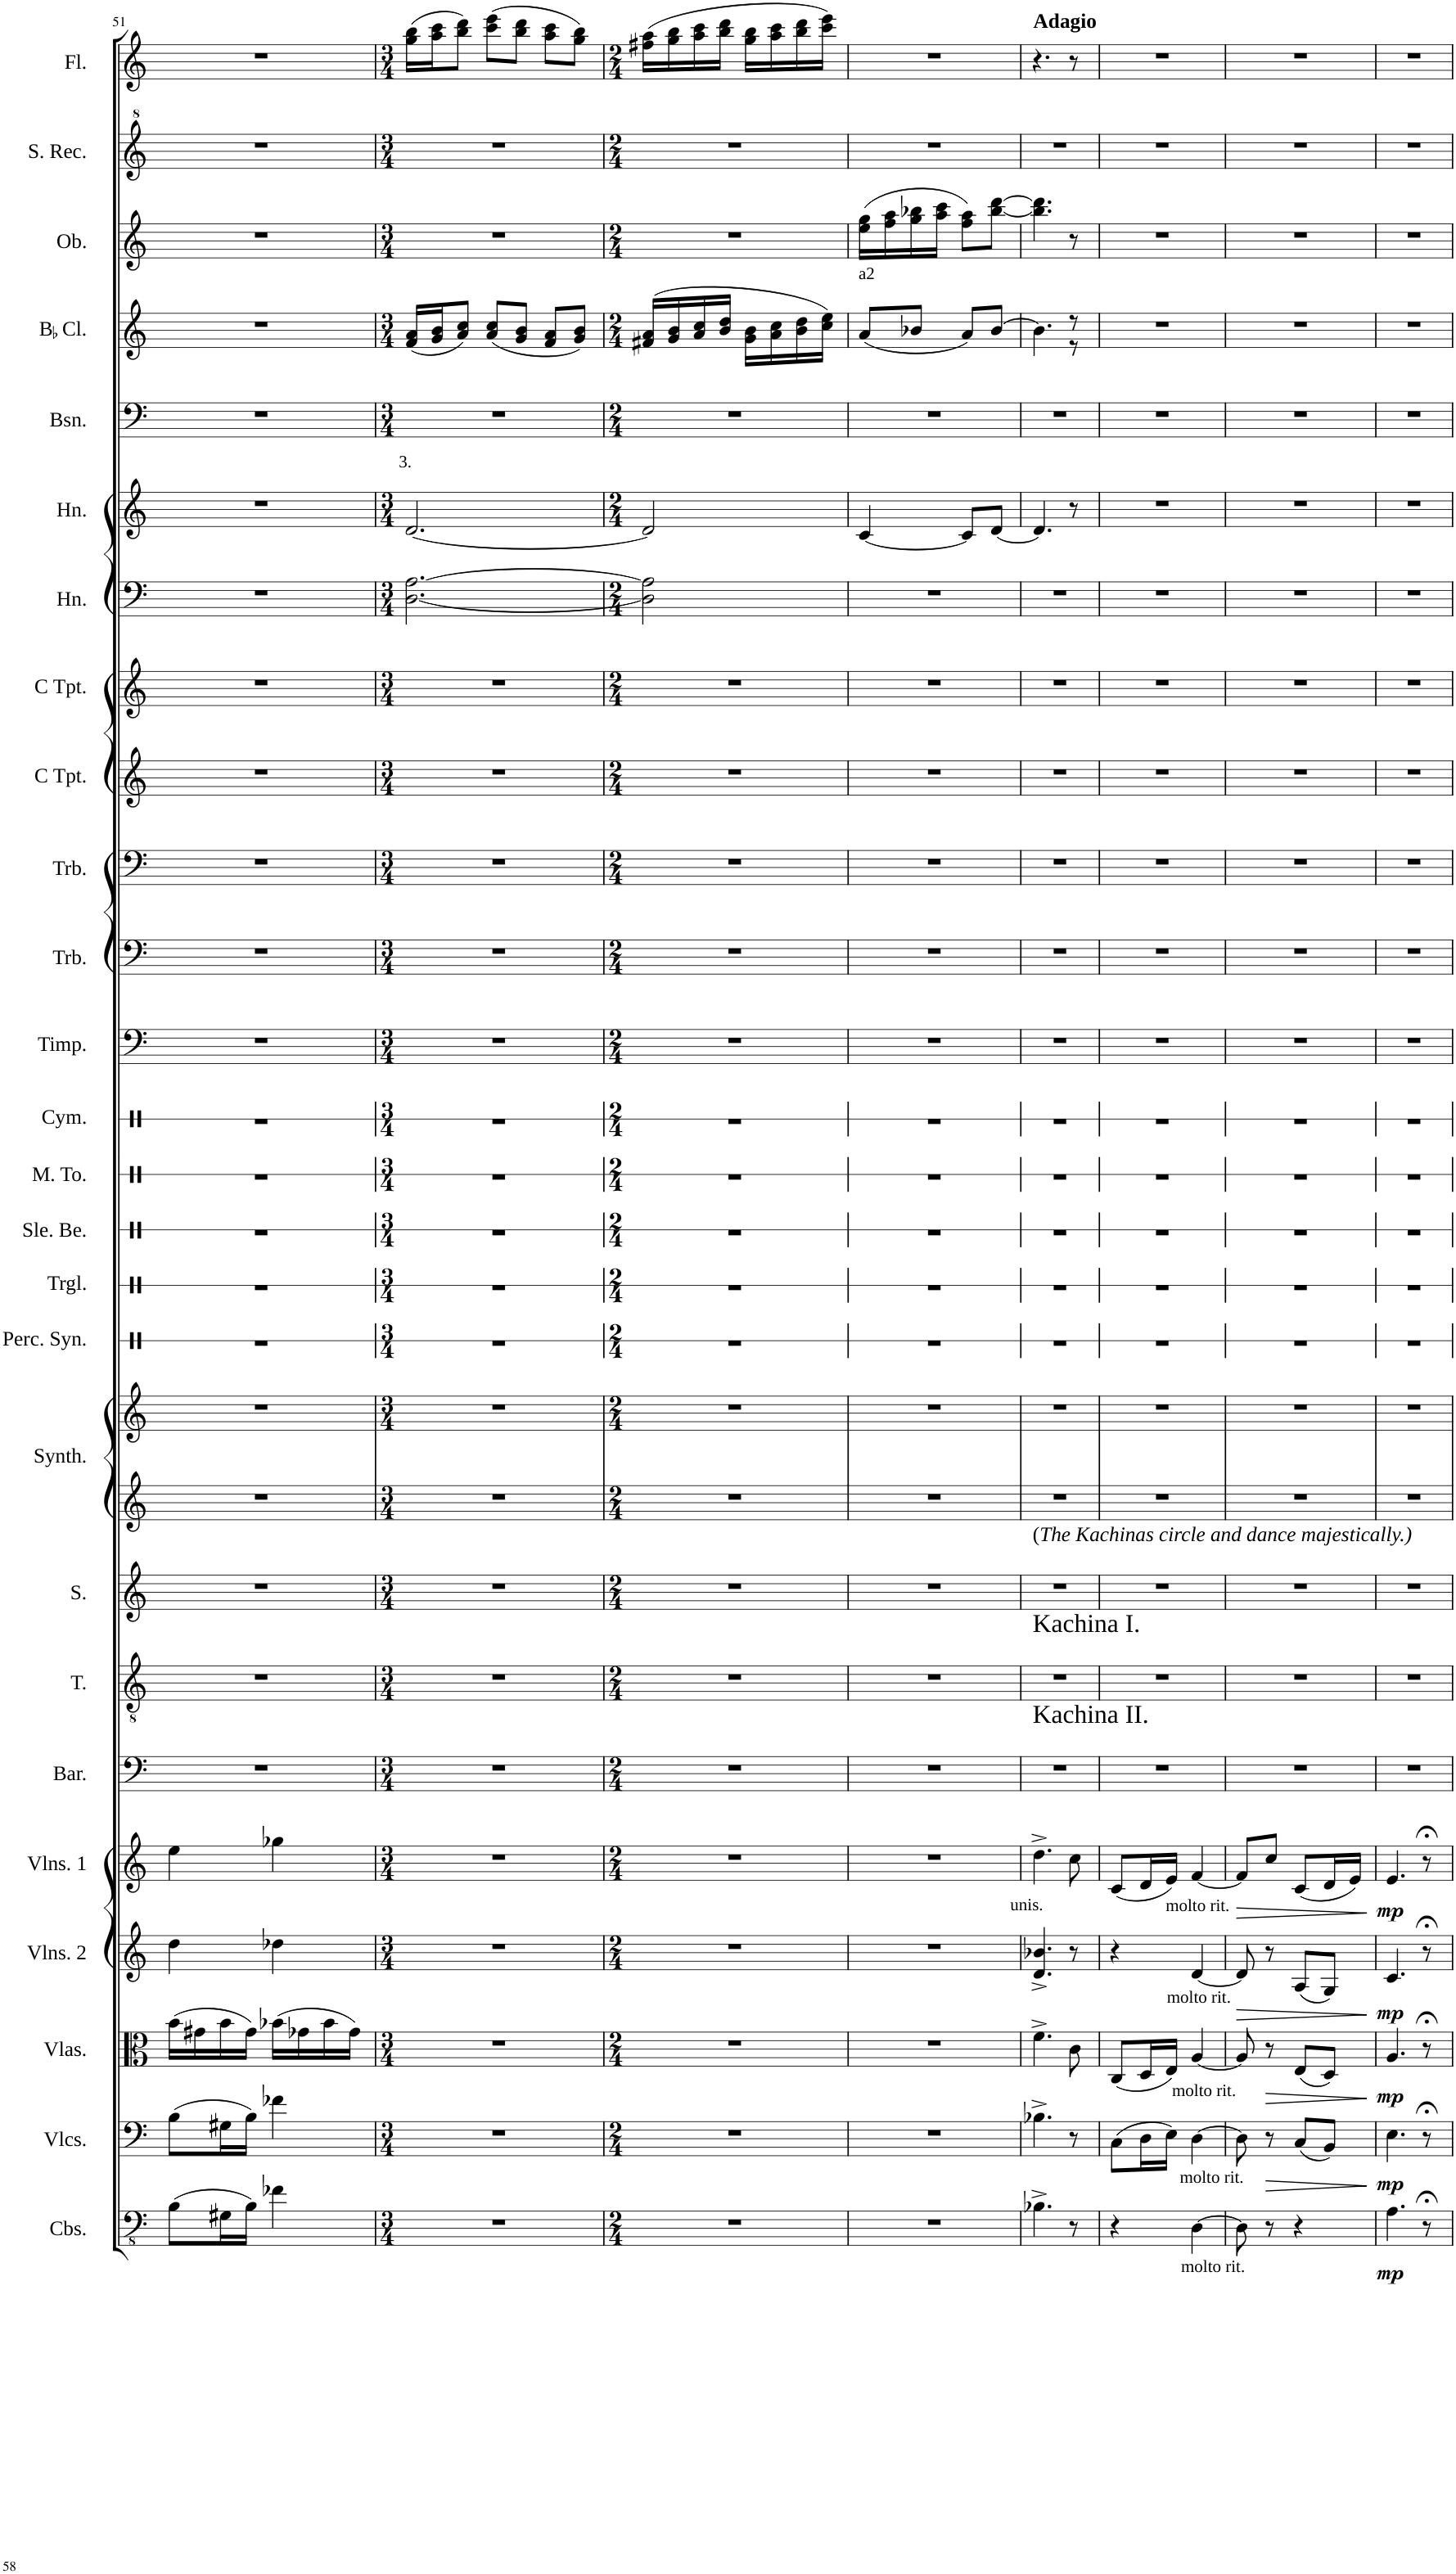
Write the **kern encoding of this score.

**kern	**dynam	**kern	**dynam	**kern	**dynam	**kern	**dynam	**kern	**dynam	**kern	**kern	**kern	**kern	**kern	**kern	**kern	**kern	**kern	**kern	**kern	**kern	**kern	**kern	**kern	**kern	**kern	**kern	**kern	**kern	**kern	**kern
*part26	*part26	*part25	*part25	*part24	*part24	*part23	*part23	*part22	*part22	*part21	*part20	*part19	*part18	*part18	*part17	*part16	*part15	*part14	*part13	*part12	*part11	*part10	*part9	*part8	*part7	*part6	*part5	*part4	*part3	*part2	*part1
*staff27	*staff27	*staff26	*staff26	*staff25	*staff25	*staff24	*staff24	*staff23	*staff23	*staff22	*staff21	*staff20	*staff19	*staff18	*staff17	*staff16	*staff15	*staff14	*staff13	*staff12	*staff11	*staff10	*staff9	*staff8	*staff7	*staff6	*staff5	*staff4	*staff3	*staff2	*staff1
*I"Contrabasses	*	*I"Violoncellos	*	*I"Violas	*	*I"Violins 2	*	*I"Violins 1	*	*I"Baritone	*I"Tenor	*I"Soprano	*I"Keyboard Synthesizer	*	*I"Percussion Synthesizer	*I"Triangle	*I"Sleigh Bells	*I"Mid Tom	*I"Cymbal	*I"Timpani	*I"Trombone	*I"Trombone	*I"C Trumpet	*I"C Trumpet	*I"Horn	*I"Horn	*I"Bassoon	*I"BaccidentalFlat Clarinet	*I"Oboe	*I"Soprano Recorder	*I"Flute
*I'Cbs.	*	*I'Vlcs.	*	*I'Vlas.	*	*I'Vlns. 2	*	*I'Vlns. 1	*	*I'Bar.	*I'T.	*I'S.	*I'Synth.	*	*I'Perc. Syn.	*I'Trgl.	*I'Sle. Be.	*I'M. To.	*I'Cym.	*I'Timp.	*I'Trb.	*I'Trb.	*I'C Tpt.	*I'C Tpt.	*I'Hn.	*I'Hn.	*I'Bsn.	*I'BaccidentalFlat Cl.	*I'Ob.	*I'S. Rec.	*I'Fl.
!!LO:PB:g=z
*clefFv4	*	*clefF4	*	*clefC3	*	*clefG2	*	*clefG2	*	*clefF4	*clefGv2	*clefG2	*clefG2	*clefG2	*clefX	*clefX	*clefX	*clefX	*clefX	*clefF4	*clefF4	*clefF4	*clefG2	*clefG2	*clefF4	*clefG2	*clefF4	*clefG2	*clefG2	*clefG^2	*clefG2
*	*	*	*	*	*	*	*	*	*	*	*	*	*	*	*	*	*	*	*	*	*	*	*	*	*ITrd4c7	*ITrd4c7	*	*ITrd1c2	*	*	*
*k[]	*	*k[]	*	*k[]	*	*k[]	*	*k[]	*	*k[]	*k[]	*k[]	*k[]	*k[]	*k[]	*k[]	*k[]	*k[]	*k[]	*k[]	*k[]	*k[]	*k[]	*k[]	*k[]	*k[]	*k[]	*k[]	*k[]	*k[]	*k[]
*M2/4	*	*M2/4	*	*M2/4	*	*M2/4	*	*M2/4	*	*M2/4	*M2/4	*M2/4	*M2/4	*M2/4	*M2/4	*M2/4	*M2/4	*M2/4	*M2/4	*M2/4	*M2/4	*M2/4	*M2/4	*M2/4	*M2/4	*M2/4	*M2/4	*M2/4	*M2/4	*M2/4	*M2/4
=51	=51	=51	=51	=51	=51	=51	=51	=51	=51	=51	=51	=51	=51	=51	=51	=51	=51	=51	=51	=51	=51	=51	=51	=51	=51	=51	=51	=51	=51	=51	=51
(8BB\L	.	(8B\L	.	(16b\LL	.	4dd\	.	4ee\	.	2r	2r	2r	2r	2r	2r	2r	2r	2r	2r	2r	2r	2r	2r	2r	2r	2r	2r	2r	2r	2r	2r
.	.	.	.	16g#X\	.	.	.	.	.	.	.	.	.	.	.	.	.	.	.	.	.	.	.	.	.	.	.	.	.	.	.
16GG#X\L	.	16G#X\L	.	16b\	.	.	.	.	.	.	.	.	.	.	.	.	.	.	.	.	.	.	.	.	.	.	.	.	.	.	.
16BB\JJ)	.	16B\JJ)	.	16g#\JJ)	.	.	.	.	.	.	.	.	.	.	.	.	.	.	.	.	.	.	.	.	.	.	.	.	.	.	.
4F-X\	.	4f-X\	.	(16b-X\LL	.	4dd-X\	.	4gg-X\	.	.	.	.	.	.	.	.	.	.	.	.	.	.	.	.	.	.	.	.	.	.	.
.	.	.	.	16g-X\	.	.	.	.	.	.	.	.	.	.	.	.	.	.	.	.	.	.	.	.	.	.	.	.	.	.	.
.	.	.	.	16b-\	.	.	.	.	.	.	.	.	.	.	.	.	.	.	.	.	.	.	.	.	.	.	.	.	.	.	.
.	.	.	.	16g-\JJ)	.	.	.	.	.	.	.	.	.	.	.	.	.	.	.	.	.	.	.	.	.	.	.	.	.	.	.
=52	=52	=52	=52	=52	=52	=52	=52	=52	=52	=52	=52	=52	=52	=52	=52	=52	=52	=52	=52	=52	=52	=52	=52	=52	=52	=52	=52	=52	=52	=52	=52
*M3/4	*	*M3/4	*	*M3/4	*	*M3/4	*	*M3/4	*	*M3/4	*M3/4	*M3/4	*M3/4	*M3/4	*M3/4	*M3/4	*M3/4	*M3/4	*M3/4	*M3/4	*M3/4	*M3/4	*M3/4	*M3/4	*M3/4	*M3/4	*M3/4	*M3/4	*M3/4	*M3/4	*M3/4
!	!	!	!	!	!	!	!	!	!	!	!	!	!	!	!	!	!	!	!	!	!	!	!	!	!	!LO:TX:a:t=3.	!	!	!	!	!
2.r	.	2.r	.	2.r	.	2.r	.	2.r	.	2.r	2.r	2.r	2.r	2.r	2.r	2.r	2.r	2.r	2.r	2.r	2.r	2.r	2.r	2.r	[2.D\ [2.A\	[2.d/	2.r	(16f/ 16a/LL	2.r	2.r	(16gg\ 16bb\LL
.	.	.	.	.	.	.	.	.	.	.	.	.	.	.	.	.	.	.	.	.	.	.	.	.	.	.	.	16g/ 16b/J	.	.	16aa\ 16ccc\J
.	.	.	.	.	.	.	.	.	.	.	.	.	.	.	.	.	.	.	.	.	.	.	.	.	.	.	.	8a/ 8cc/J)	.	.	8bb\ 8ddd\J)
.	.	.	.	.	.	.	.	.	.	.	.	.	.	.	.	.	.	.	.	.	.	.	.	.	.	.	.	(8a/ 8cc/L	.	.	(8ccc\ 8eee\L
.	.	.	.	.	.	.	.	.	.	.	.	.	.	.	.	.	.	.	.	.	.	.	.	.	.	.	.	8g/ 8b/J	.	.	8bb\ 8ddd\J
.	.	.	.	.	.	.	.	.	.	.	.	.	.	.	.	.	.	.	.	.	.	.	.	.	.	.	.	8f/ 8a/L	.	.	8aa\ 8ccc\L
.	.	.	.	.	.	.	.	.	.	.	.	.	.	.	.	.	.	.	.	.	.	.	.	.	.	.	.	8g/ 8b/J)	.	.	8gg\ 8bb\J)
=53	=53	=53	=53	=53	=53	=53	=53	=53	=53	=53	=53	=53	=53	=53	=53	=53	=53	=53	=53	=53	=53	=53	=53	=53	=53	=53	=53	=53	=53	=53	=53
*M2/4	*	*M2/4	*	*M2/4	*	*M2/4	*	*M2/4	*	*M2/4	*M2/4	*M2/4	*M2/4	*M2/4	*M2/4	*M2/4	*M2/4	*M2/4	*M2/4	*M2/4	*M2/4	*M2/4	*M2/4	*M2/4	*M2/4	*M2/4	*M2/4	*M2/4	*M2/4	*M2/4	*M2/4
2r	.	2r	.	2r	.	2r	.	2r	.	2r	2r	2r	2r	2r	2r	2r	2r	2r	2r	2r	2r	2r	2r	2r	2D\] 2A\]	2d/]	2r	(16f#X/ 16a/LL	2r	2r	(16ff#X\ 16aa\LL
.	.	.	.	.	.	.	.	.	.	.	.	.	.	.	.	.	.	.	.	.	.	.	.	.	.	.	.	16g/ 16b/	.	.	16gg\ 16bb\
.	.	.	.	.	.	.	.	.	.	.	.	.	.	.	.	.	.	.	.	.	.	.	.	.	.	.	.	16a/ 16cc/	.	.	16aa\ 16ccc\
.	.	.	.	.	.	.	.	.	.	.	.	.	.	.	.	.	.	.	.	.	.	.	.	.	.	.	.	16b/ 16dd/JJ	.	.	16bb\ 16ddd\JJ
.	.	.	.	.	.	.	.	.	.	.	.	.	.	.	.	.	.	.	.	.	.	.	.	.	.	.	.	16g\ 16b\LL	.	.	16gg\ 16bb\LL
.	.	.	.	.	.	.	.	.	.	.	.	.	.	.	.	.	.	.	.	.	.	.	.	.	.	.	.	16a\ 16cc\	.	.	16aa\ 16ccc\
.	.	.	.	.	.	.	.	.	.	.	.	.	.	.	.	.	.	.	.	.	.	.	.	.	.	.	.	16b\ 16dd\	.	.	16bb\ 16ddd\
.	.	.	.	.	.	.	.	.	.	.	.	.	.	.	.	.	.	.	.	.	.	.	.	.	.	.	.	16cc\ 16ee\JJ)	.	.	16ccc\ 16eee\JJ)
=54	=54	=54	=54	=54	=54	=54	=54	=54	=54	=54	=54	=54	=54	=54	=54	=54	=54	=54	=54	=54	=54	=54	=54	=54	=54	=54	=54	=54	=54	=54	=54
!	!	!	!	!	!	!	!	!	!	!	!	!	!	!	!	!	!	!	!	!	!	!	!	!	!	!	!	!LO:TX:a:t=a2	!	!	!
2r	.	2r	.	2r	.	2r	.	2r	.	2r	2r	2r	2r	2r	2r	2r	2r	2r	2r	2r	2r	2r	2r	2r	2r	[4c/	2r	(8a/L	(16ee\ 16gg\LL	2r	2r
.	.	.	.	.	.	.	.	.	.	.	.	.	.	.	.	.	.	.	.	.	.	.	.	.	.	.	.	.	16ff\ 16aa\	.	.
.	.	.	.	.	.	.	.	.	.	.	.	.	.	.	.	.	.	.	.	.	.	.	.	.	.	.	.	8b-X/J	16gg\ 16bb-X\	.	.
.	.	.	.	.	.	.	.	.	.	.	.	.	.	.	.	.	.	.	.	.	.	.	.	.	.	.	.	.	16aa\ 16ccc\JJ	.	.
.	.	.	.	.	.	.	.	.	.	.	.	.	.	.	.	.	.	.	.	.	.	.	.	.	.	8c/L]	.	8a/L)	8ff\ 8aa\L)	.	.
.	.	.	.	.	.	.	.	.	.	.	.	.	.	.	.	.	.	.	.	.	.	.	.	.	.	[8d/J	.	[8b-/J	[8bb-\ [8ddd\J	.	.
=55	=55	=55	=55	=55	=55	=55	=55	=55	=55	=55	=55	=55	=55	=55	=55	=55	=55	=55	=55	=55	=55	=55	=55	=55	=55	=55	=55	=55	=55	=55	=55
*	*	*	*	*	*	*	*	*	*	*	*	*	*	*	*	*	*	*	*	*	*	*	*	*	*	*	*	*^	*	*	*
!	!	!	!	!	!	!	!	!	!	!	!	!	!	!	!	!	!	!	!	!	!	!	!	!	!	!	!	!	!	!	!	!LO:TX:a:B:t=Adagio
!	!	!	!	!	!	!	!	!	!	!	!	!LO:TX:a:t=(	!	!	!	!	!	!	!	!	!	!	!	!	!	!	!	!	!	!	!	!
!	!	!	!	!	!	!	!	!	!	!	!	!LO:TX:a:i:t=The Kachinas circle and dance majestically.)	!	!	!	!	!	!	!	!	!	!	!	!	!	!	!	!	!	!	!	!
!	!	!	!	!	!	!	!	!	!	!	!LO:TX:a:t=Kachina I.	!	!	!	!	!	!	!	!	!	!	!	!	!	!	!	!	!	!	!	!	!
!	!	!	!	!	!	!	!	!	!	!LO:TX:a:t=Kachina II.	!	!	!	!	!	!	!	!	!	!	!	!	!	!	!	!	!	!	!	!	!	!
!	!	!	!	!	!	!LO:TX:a:t=unis.	!	!	!	!	!	!	!	!	!	!	!	!	!	!	!	!	!	!	!	!	!	!	!	!	!	!
4.BB-X^\	.	4.B-X^\	.	4.f^\	.	4.d/^ 4.b-X/^	.	4.dd^\	.	2r	2r	2r	2r	2r	2r	2r	2r	2r	2r	2r	2r	2r	2r	2r	2r	4.d/]	2r	4.b-\]	4.ryy	4.bb-\] 4.ddd\]	2r	4.r
8r	.	8r	.	8c\	.	8r	.	8cc\	.	.	.	.	.	.	.	.	.	.	.	.	.	.	.	.	.	8r	.	8r	8r	8r	.	8r
*	*	*	*	*	*	*	*	*	*	*	*	*	*	*	*	*	*	*	*	*	*	*	*	*	*	*	*	*v	*v	*	*	*
=56	=56	=56	=56	=56	=56	=56	=56	=56	=56	=56	=56	=56	=56	=56	=56	=56	=56	=56	=56	=56	=56	=56	=56	=56	=56	=56	=56	=56	=56	=56	=56
4r	.	(8C\L	.	(8C/L	.	4r	.	(8c/L	.	2r	2r	2r	2r	2r	2r	2r	2r	2r	2r	2r	2r	2r	2r	2r	2r	2r	2r	2r	2r	2r	2r
.	.	16D\L	.	16D/L	.	.	.	16d/L	.	.	.	.	.	.	.	.	.	.	.	.	.	.	.	.	.	.	.	.	.	.	.
.	.	16E\JJ)	.	16E/JJ)	.	.	.	16e/JJ)	.	.	.	.	.	.	.	.	.	.	.	.	.	.	.	.	.	.	.	.	.	.	.
[4DD\	.	[4D\	.	[4A/	.	[4d/	.	[4f/	.	.	.	.	.	.	.	.	.	.	.	.	.	.	.	.	.	.	.	.	.	.	.
=57	=57	=57	=57	=57	=57	=57	=57	=57	=57	=57	=57	=57	=57	=57	=57	=57	=57	=57	=57	=57	=57	=57	=57	=57	=57	=57	=57	=57	=57	=57	=57
!	!	!	!	!	!	!	!	!LO:TX:b:t=molto rit.	!	!	!	!	!	!	!	!	!	!	!	!	!	!	!	!	!	!	!	!	!	!	!
!	!	!	!	!	!	!LO:TX:b:t=molto rit.	!	!	!	!	!	!	!	!	!	!	!	!	!	!	!	!	!	!	!	!	!	!	!	!	!
!	!	!	!	!LO:TX:b:t=molto rit.	!	!	!	!	!	!	!	!	!	!	!	!	!	!	!	!	!	!	!	!	!	!	!	!	!	!	!
!	!	!LO:TX:b:t=molto rit.	!	!	!	!	!	!	!	!	!	!	!	!	!	!	!	!	!	!	!	!	!	!	!	!	!	!	!	!	!
!LO:TX:b:t=molto rit.	!	!	!	!	!	!	!	!	!	!	!	!	!	!	!	!	!	!	!	!	!	!	!	!	!	!	!	!	!	!	!
!	!	!	!	!	!	!	!LO:HP:b	!	!LO:HP:b	!	!	!	!	!	!	!	!	!	!	!	!	!	!	!	!	!	!	!	!	!	!
8DD\]	.	8D\]	.	8A/]	.	8d/]	>	8f/L]	>	2r	2r	2r	2r	2r	2r	2r	2r	2r	2r	2r	2r	2r	2r	2r	2r	2r	2r	2r	2r	2r	2r
!	!	!	!LO:HP:b	!	!LO:HP:b	!	!	!	!	!	!	!	!	!	!	!	!	!	!	!	!	!	!	!	!	!	!	!	!	!	!
8r	.	8r	>	8r	>	8r	.	8cc/J	.	.	.	.	.	.	.	.	.	.	.	.	.	.	.	.	.	.	.	.	.	.	.
4r	.	(8C/L	.	(8E/L	.	(8A/L	.	(8c/L	.	.	.	.	.	.	.	.	.	.	.	.	.	.	.	.	.	.	.	.	.	.	.
.	.	8BB/J)	.	8D/J)	.	8G/J)	.	16d/L	.	.	.	.	.	.	.	.	.	.	.	.	.	.	.	.	.	.	.	.	.	.	.
.	.	.	.	.	.	.	.	16e/JJ)	.	.	.	.	.	.	.	.	.	.	.	.	.	.	.	.	.	.	.	.	.	.	.
.	.	.	]	.	]	.	]	.	]	.	.	.	.	.	.	.	.	.	.	.	.	.	.	.	.	.	.	.	.	.	.
=58	=58	=58	=58	=58	=58	=58	=58	=58	=58	=58	=58	=58	=58	=58	=58	=58	=58	=58	=58	=58	=58	=58	=58	=58	=58	=58	=58	=58	=58	=58	=58
!	!LO:DY:b	!	!LO:DY:b	!	!LO:DY:b	!	!LO:DY:b	!	!LO:DY:b	!	!	!	!	!	!	!	!	!	!	!	!	!	!	!	!	!	!	!	!	!	!
4.AA\	mp	4.E\	mp	4.A/	mp	4.c/	mp	4.e/	mp	2r	2r	2r	2r	2r	2r	2r	2r	2r	2r	2r	2r	2r	2r	2r	2r	2r	2r	2r	2r	2r	2r
8r;<	.	8r;<	.	8r;<	.	8r;<	.	8r;<	.	.	.	.	.	.	.	.	.	.	.	.	.	.	.	.	.	.	.	.	.	.	.
=	=	=	=	=	=	=	=	=	=	=	=	=	=	=	=	=	=	=	=	=	=	=	=	=	=	=	=	=	=	=	=
*-	*-	*-	*-	*-	*-	*-	*-	*-	*-	*-	*-	*-	*-	*-	*-	*-	*-	*-	*-	*-	*-	*-	*-	*-	*-	*-	*-	*-	*-	*-	*-
